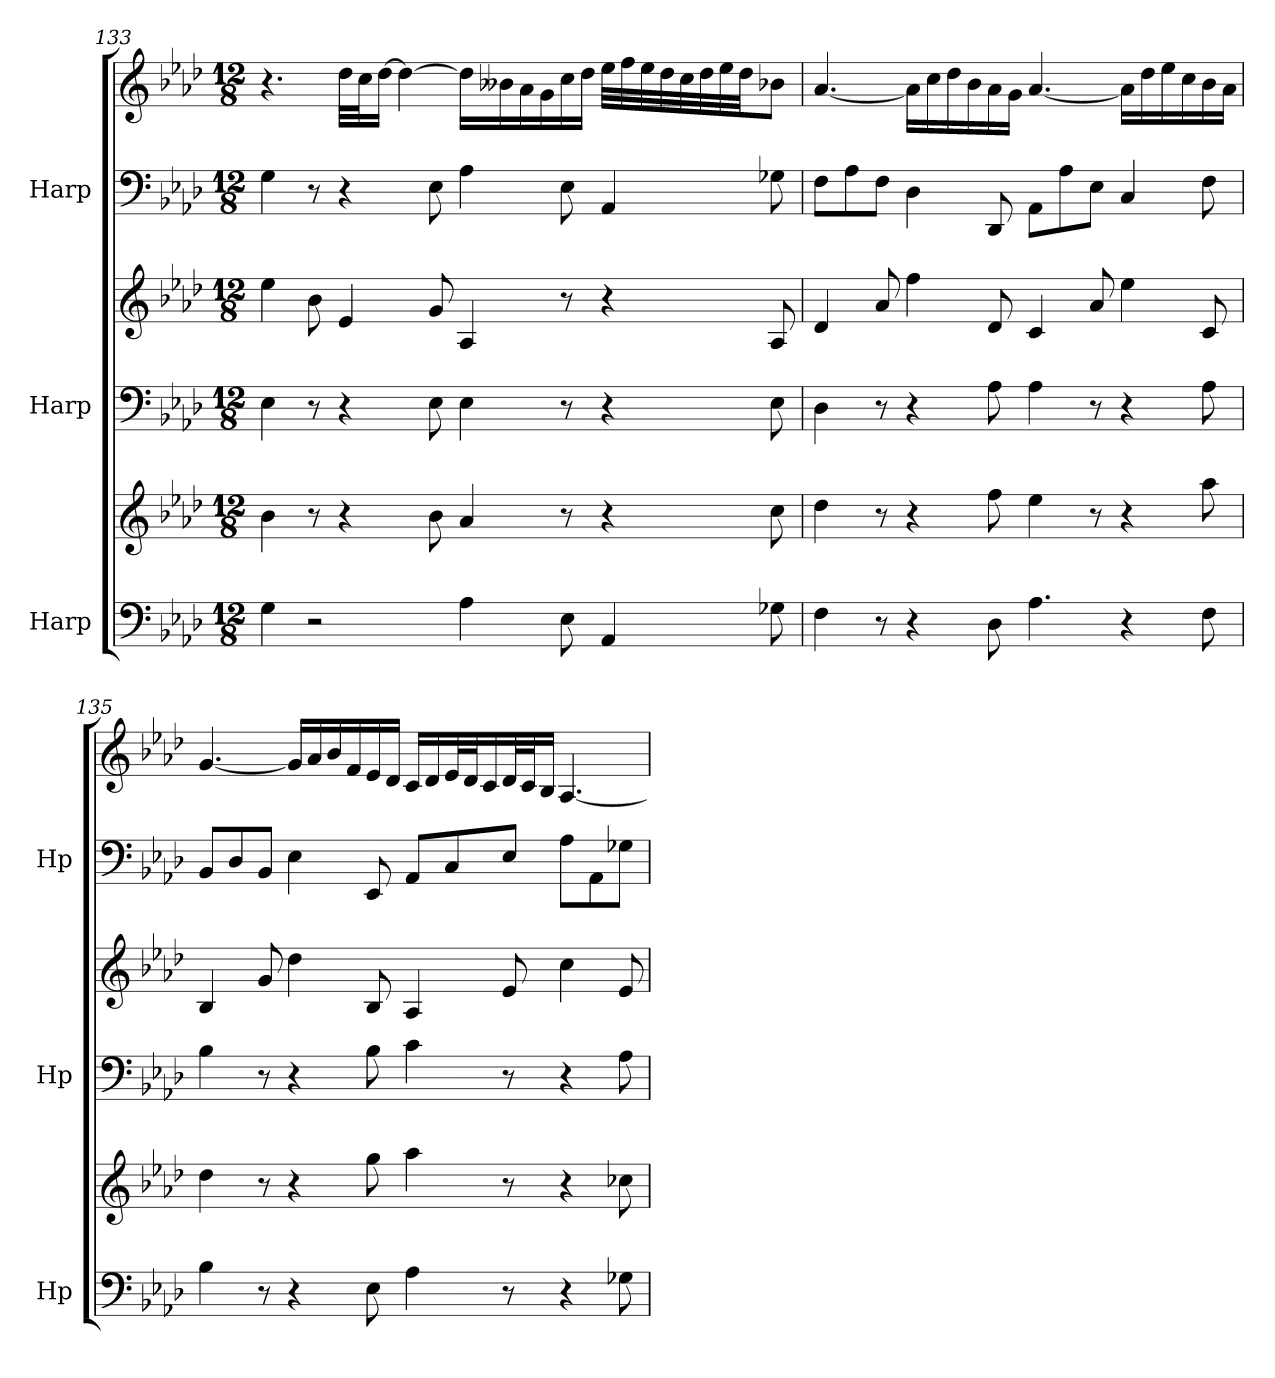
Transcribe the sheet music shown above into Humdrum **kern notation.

**kern	**kern	**kern	**kern	**kern	**kern
*part3	*part3	*part2	*part2	*part1	*part1
*staff6	*staff5	*staff4	*staff3	*staff2	*staff1
*I"Harp	*	*I"Harp	*	*I"Harp	*
*I'Hp	*	*I'Hp	*	*I'Hp	*
!!LO:LB:g=z
*clefF4	*clefG2	*clefF4	*clefG2	*clefF4	*clefG2
*k[b-e-a-d-]	*k[b-e-a-d-]	*k[b-e-a-d-]	*k[b-e-a-d-]	*k[b-e-a-d-]	*k[b-e-a-d-]
*M12/8	*M12/8	*M12/8	*M12/8	*M12/8	*M12/8
=133	=133	=133	=133	=133	=133
4G\	4b-\	4E-\	4ee-\	4G\	4.r
2r	8r	8r	8b-\	8r	.
.	4r	4r	4e-/	4r	32dd-\LLL
.	.	.	.	.	32cc\J
.	.	.	.	.	[16dd-\JJ
.	.	.	.	.	4dd-\_
.	8b-\	8E-\	8g/	8E-\	.
4A-\	4a-/	4E-\	4A-/	4A-\	16dd-\LL]
.	.	.	.	.	16b--X\
.	.	.	.	.	16a-\
.	.	.	.	.	16g\
8E-\	8r	8r	8r	8E-\	16cc\
.	.	.	.	.	16dd-\JJ
4AA-/	4r	4r	4r	4AA-/	32ee-\LLL
.	.	.	.	.	32ff\
.	.	.	.	.	32ee-\
.	.	.	.	.	32dd-\
.	.	.	.	.	32cc\
.	.	.	.	.	32dd-\
.	.	.	.	.	32ee-\
.	.	.	.	.	32dd-\JJ
8G-X\	8cc\	8E-\	8A-/	8G-X\	8b-X\J
!!LO:PB:g=z
=134	=134	=134	=134	=134	=134
4F\	4dd-\	4D-\	4d-/	8F\L	[4.a-/
.	.	.	.	8A-\	.
8r	8r	8r	8a-/	8F\J	.
4r	4r	4r	4ff\	4D-\	16a-\LL]
.	.	.	.	.	16cc\
.	.	.	.	.	16dd-\
.	.	.	.	.	16b-\
8D-\	8ff\	8A-\	8d-/	8DD-/	16a-\
.	.	.	.	.	16g\JJ
4.A-\	4ee-\	4A-\	4c/	8AA-\L	[4.a-/
.	.	.	.	8A-\	.
.	8r	8r	8a-/	8E-\J	.
4r	4r	4r	4ee-\	4C/	16a-\LL]
.	.	.	.	.	16dd-\
.	.	.	.	.	16ee-\
.	.	.	.	.	16cc\
8F\	8aa-\	8A-\	8c/	8F\	16b-\
.	.	.	.	.	16a-\JJ
=135	=135	=135	=135	=135	=135
4B-\	4dd-\	4B-\	4B-/	8BB-/L	[4.g/
.	.	.	.	8D-/	.
8r	8r	8r	8g/	8BB-/J	.
4r	4r	4r	4dd-\	4E-\	16g/LL]
.	.	.	.	.	16a-/
.	.	.	.	.	16b-/
.	.	.	.	.	16f/
8E-\	8gg\	8B-\	8B-/	8EE-/	16e-/
.	.	.	.	.	16d-/JJ
4A-\	4aa-\	4c\	4A-/	8AA-/L	16c/LL
.	.	.	.	.	16d-/
.	.	.	.	8C/	32e-/L
.	.	.	.	.	32d-/J
.	.	.	.	.	16c/
8r	8r	8r	8e-/	8E-/J	32d-/L
.	.	.	.	.	32c/J
.	.	.	.	.	16B-/JJ
4r	4r	4r	4cc\	8A-\L	[4.A-/
.	.	.	.	8AA-\	.
8G-X\	8cc-X\	8A-\	8e-/	8G-X\J	.
=	=	=	=	=	=
*-	*-	*-	*-	*-	*-
